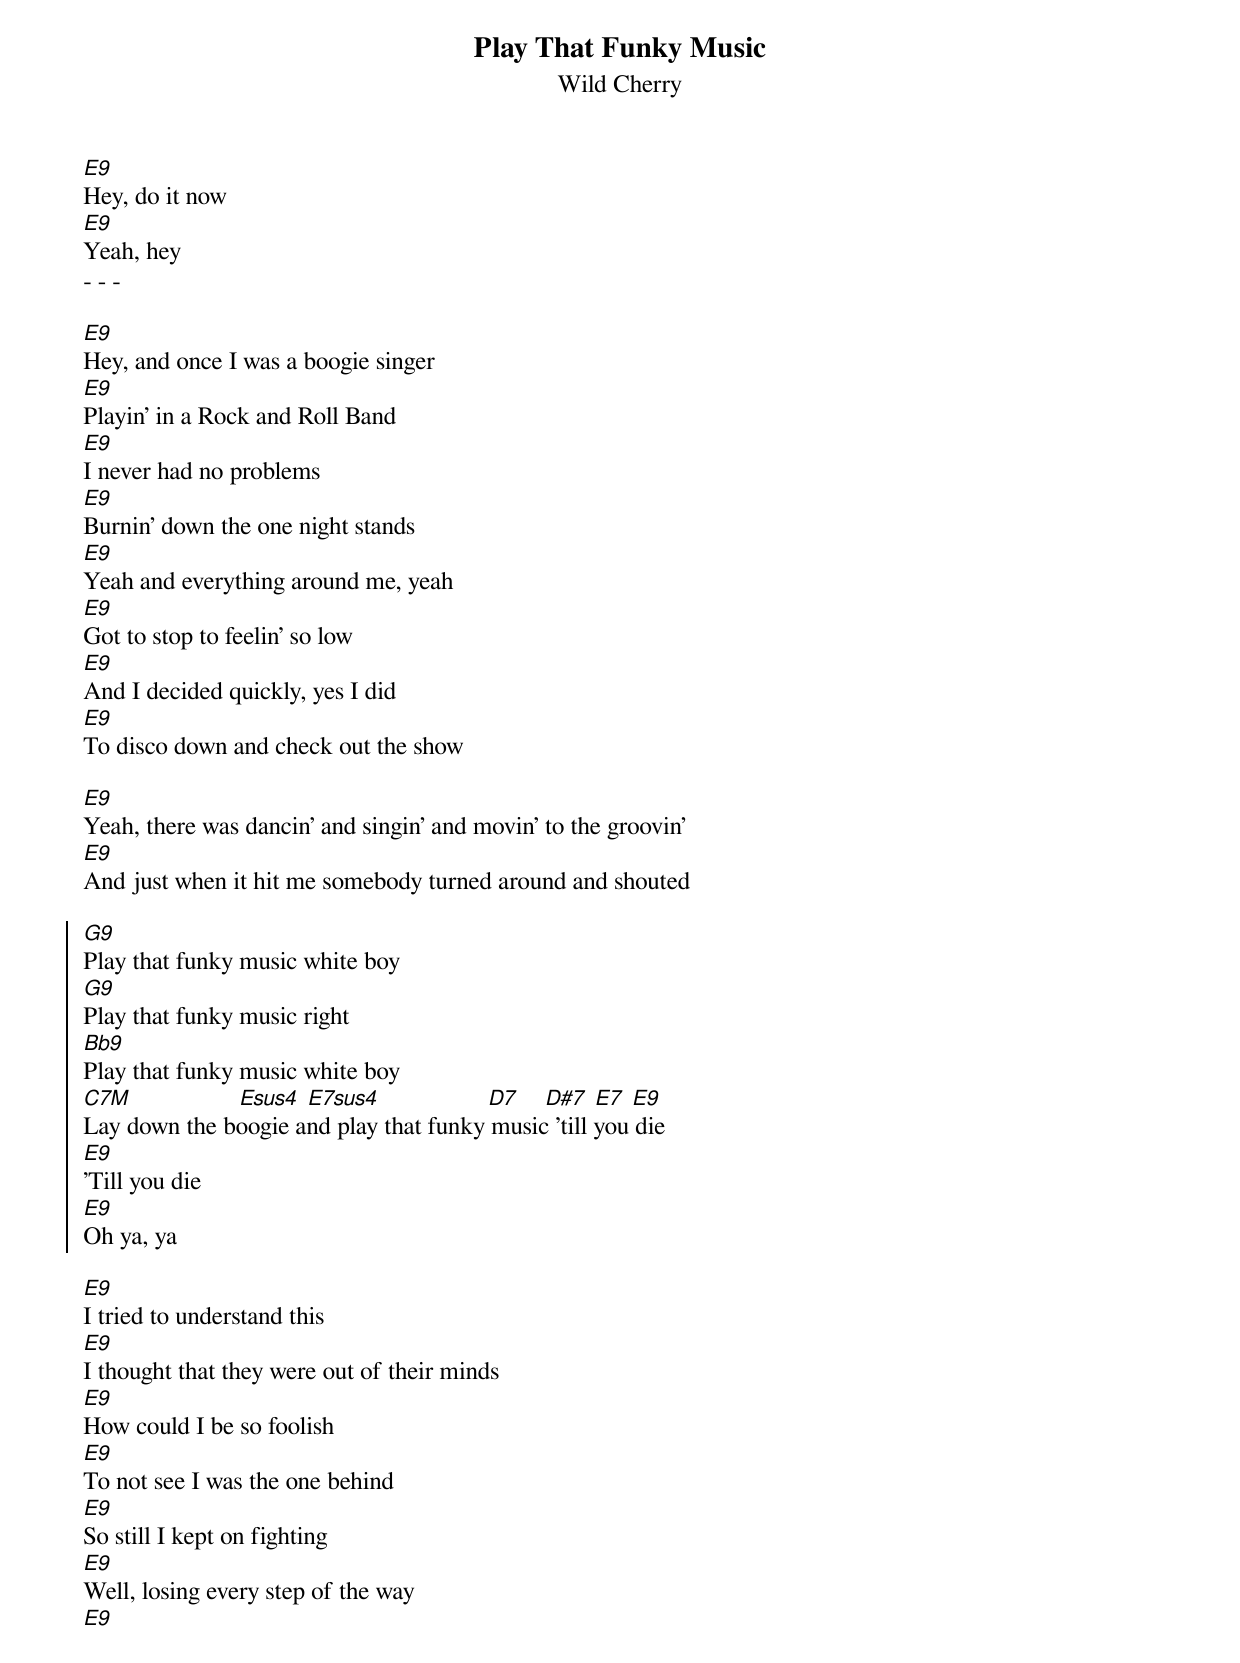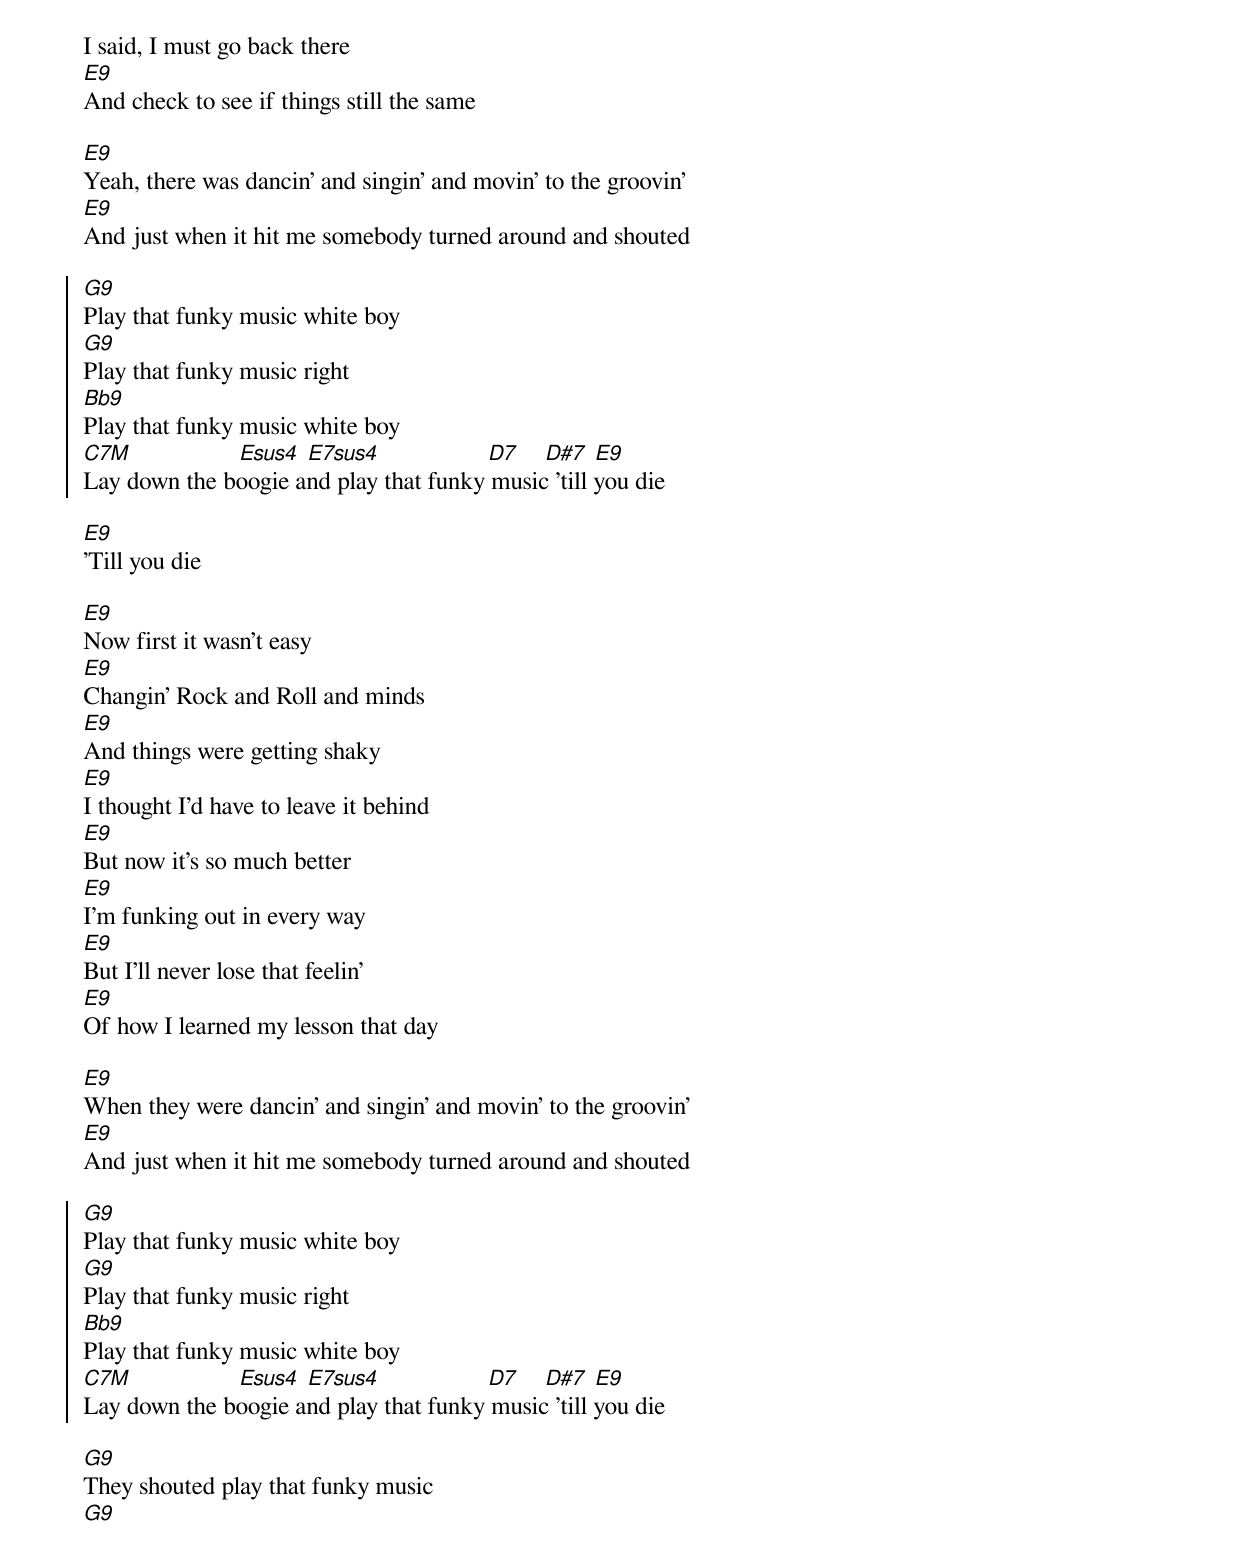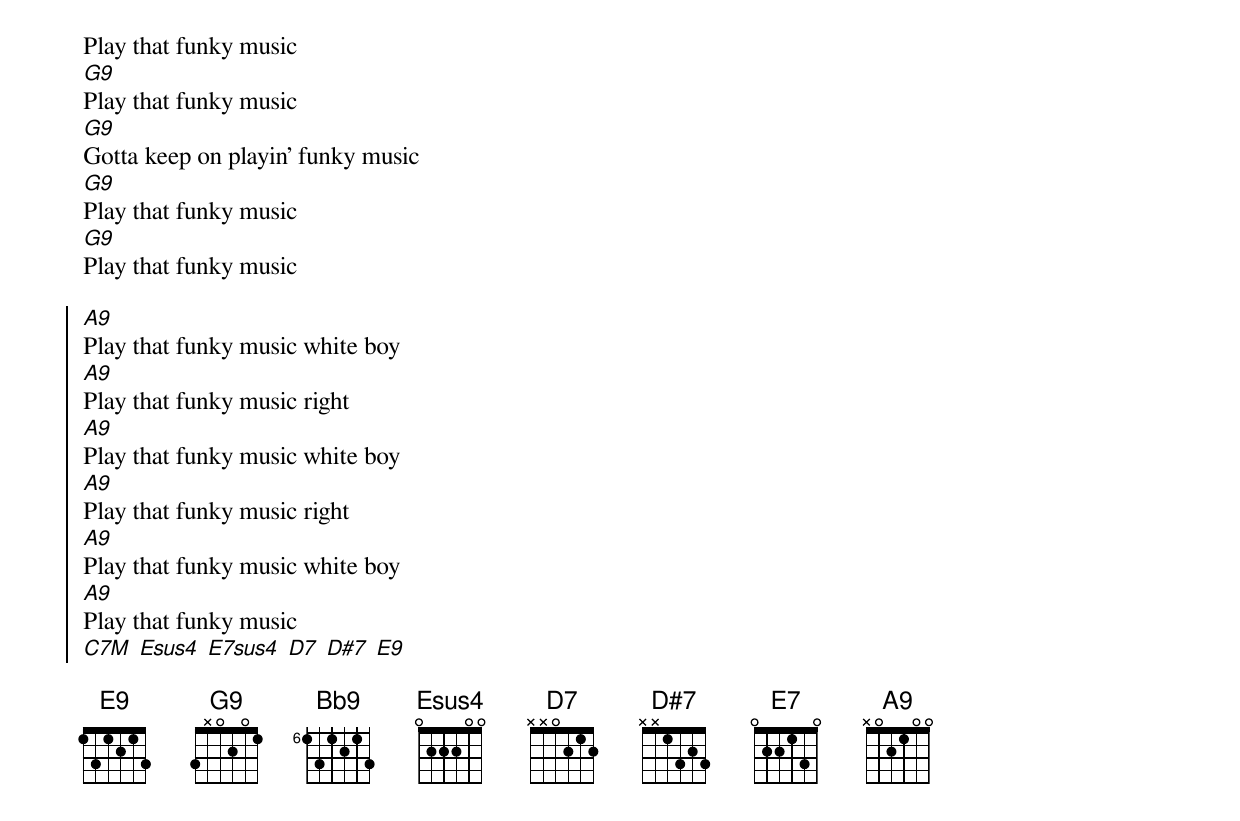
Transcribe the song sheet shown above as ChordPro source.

{t: Play That Funky Music}
{st: Wild Cherry}
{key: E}
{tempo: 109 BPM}
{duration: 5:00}

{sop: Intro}
[E9]
Hey, do it now
[E9]
Yeah, hey
- - -
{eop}

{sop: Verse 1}
[E9]
Hey, and once I was a boogie singer
[E9]
Playin' in a Rock and Roll Band
[E9]
I never had no problems
[E9]
Burnin' down the one night stands
[E9]
Yeah and everything around me, yeah
[E9]
Got to stop to feelin' so low
[E9]
And I decided quickly, yes I did
[E9]
To disco down and check out the show
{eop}

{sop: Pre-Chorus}
[E9]
Yeah, there was dancin' and singin' and movin' to the groovin'
[E9]
And just when it hit me somebody turned around and shouted
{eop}

{soc}
[G9]
Play that funky music white boy
[G9]
Play that funky music right
[Bb9]
Play that funky music white boy
[C7M]                 [Esus4] [E7sus4]                 [D7]    [D#7] [E7] [E9]
Lay down the boogie and play that funky music 'till you die
[E9]
'Till you die
[E9]
Oh ya, ya
{eoc}

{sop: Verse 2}
[E9]
I tried to understand this
[E9]
I thought that they were out of their minds
[E9]
How could I be so foolish
[E9]
To not see I was the one behind
[E9]
So still I kept on fighting
[E9]
Well, losing every step of the way
[E9]
I said, I must go back there
[E9]
And check to see if things still the same
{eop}

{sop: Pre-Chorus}
[E9]
Yeah, there was dancin' and singin' and movin' to the groovin'
[E9]
And just when it hit me somebody turned around and shouted
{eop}

{soc}
[G9]
Play that funky music white boy
[G9]
Play that funky music right
[Bb9]
Play that funky music white boy
[C7M]                 [Esus4] [E7sus4]                 [D7]    [D#7] [E9]
Lay down the boogie and play that funky music 'till you die
{eoc}

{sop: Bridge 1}
[E9]
'Till you die
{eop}

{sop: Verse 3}
[E9]
Now first it wasn't easy
[E9]
Changin' Rock and Roll and minds
[E9]
And things were getting shaky
[E9]
I thought I'd have to leave it behind
[E9]
But now it's so much better
[E9]
I'm funking out in every way
[E9]
But I'll never lose that feelin'
[E9]
Of how I learned my lesson that day
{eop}

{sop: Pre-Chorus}
[E9]
When they were dancin' and singin' and movin' to the groovin'
[E9]
And just when it hit me somebody turned around and shouted
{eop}

{soc}
[G9]
Play that funky music white boy
[G9]
Play that funky music right
[Bb9]
Play that funky music white boy
[C7M]                 [Esus4] [E7sus4]                 [D7]    [D#7] [E9]
Lay down the boogie and play that funky music 'till you die
{eoc}

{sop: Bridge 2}
[G9]
They shouted play that funky music
[G9]
Play that funky music
[G9]
Play that funky music
[G9]
Gotta keep on playin' funky music
[G9]
Play that funky music
[G9]
Play that funky music
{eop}

{soc}
[A9]
Play that funky music white boy
[A9]
Play that funky music right
[A9]
Play that funky music white boy
[A9]
Play that funky music right
[A9]
Play that funky music white boy
[A9]
Play that funky music
[C7M] [Esus4] [E7sus4] [D7] [D#7] [E9]
{eoc}

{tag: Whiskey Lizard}
